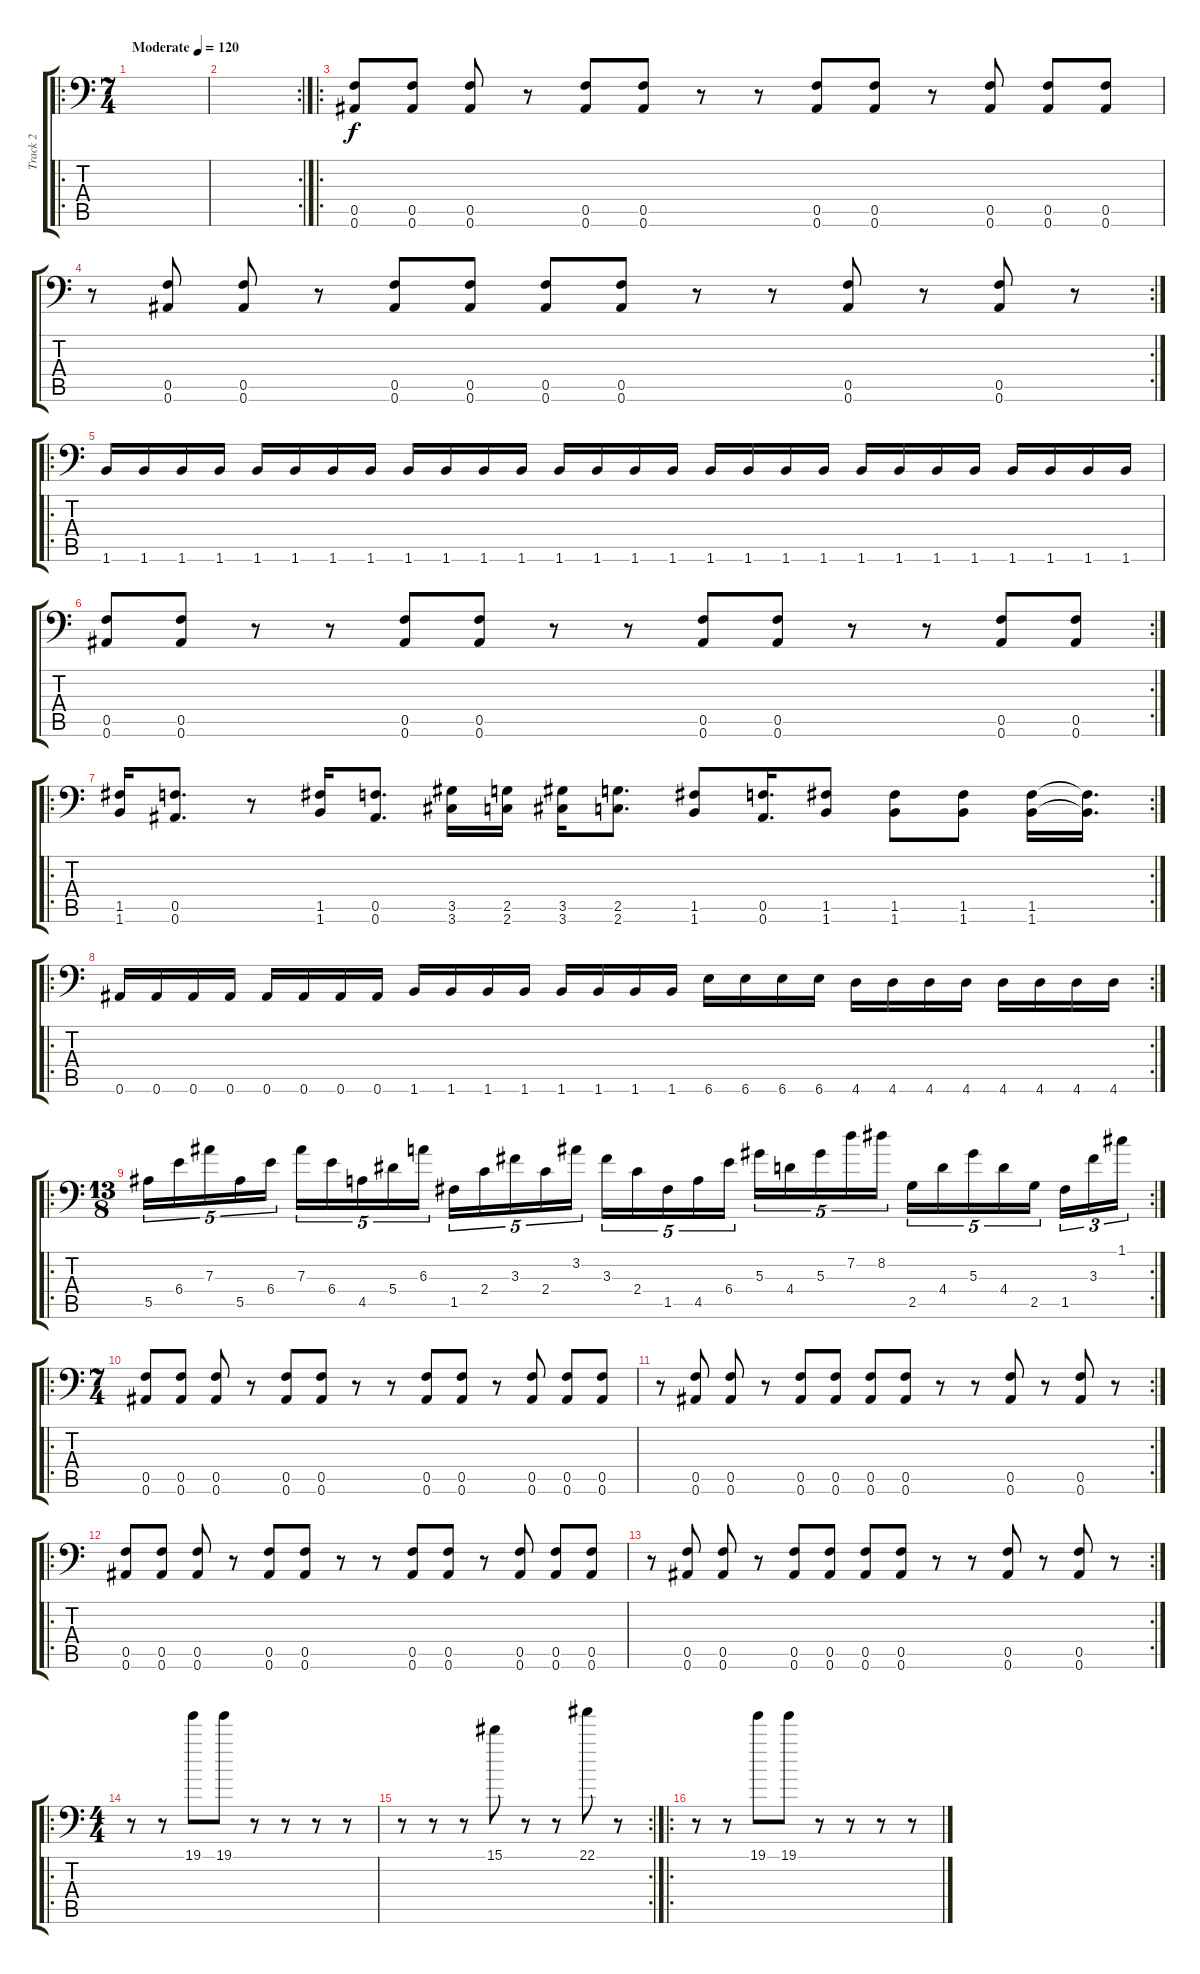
\track ("Track 2" "Track 2") {instrument distortionguitar}
\staff {score tabs}
\tuning (C4 G3 Eb3 Bb2 F2 Bb1) {hide}
\ro
\ts (7 4)
\tempo (120 "Moderate")
\clef f4
\ks c
|
\rc 2
|
\ro
(0.5 0.6).8 (0.5 0.6).8 (0.5 0.6).8 r.8 (0.5 0.6).8 (0.5 0.6).8 r.8 r.8 (0.5 0.6).8 (0.5 0.6).8 r.8 (0.5 0.6).8 (0.5 0.6).8 (0.5 0.6).8 |
\rc 2
r.8 (0.5 0.6).8 (0.5 0.6).8 r.8 (0.5 0.6).8 (0.5 0.6).8 (0.5 0.6).8 (0.5 0.6).8 r.8 r.8 (0.5 0.6).8 r.8 (0.5 0.6).8 r.8 |
\ro
1.6.16 1.6.16 1.6.16 1.6.16 1.6.16 1.6.16 1.6.16 1.6.16 1.6.16 1.6.16 1.6.16 1.6.16 1.6.16 1.6.16 1.6.16 1.6.16 1.6.16 1.6.16 1.6.16 1.6.16 1.6.16 1.6.16 1.6.16 1.6.16 1.6.16 1.6.16 1.6.16 1.6.16 |
\rc 2
(0.5 0.6).8 (0.5 0.6).8 r.8 r.8 (0.5 0.6).8 (0.5 0.6).8 r.8 r.8 (0.5 0.6).8 (0.5 0.6).8 r.8 r.8 (0.5 0.6).8 (0.5 0.6).8 |
\ro
\rc 2
(1.5 1.6).16 (0.5 0.6).8{d} r.8 (1.5 1.6).16 (0.5 0.6).8{d} (3.5 3.6).16 (2.5 2.6).16 (3.5 3.6).16 (2.5 2.6).8{d} (1.5 1.6).8 (0.5 0.6).16{d} (1.5 1.6).8 (1.5 1.6).8 (1.5 1.6).8 (1.5 1.6).16 (1.5{t} 1.6{t}).16{d} |
\ro
\rc 2
0.6.16 0.6.16 0.6.16 0.6.16 0.6.16 0.6.16 0.6.16 0.6.16 1.6.16 1.6.16 1.6.16 1.6.16 1.6.16 1.6.16 1.6.16 1.6.16 6.6.16 6.6.16 6.6.16 6.6.16 4.6.16 4.6.16 4.6.16 4.6.16 4.6.16 4.6.16 4.6.16 4.6.16 |
\ro
\rc 2
\ts (13 8)
5.5.16{tu (5 4)} 6.4.16{tu (5 4)} 7.3.16{tu (5 4)} 5.5.16{tu (5 4)} 6.4.16{tu (5 4)} 7.3.16{tu (5 4)} 6.4.16{tu (5 4)} 4.5.16{tu (5 4)} 5.4.16{tu (5 4)} 6.3.16{tu (5 4)} 1.5.16{tu (5 4)} 2.4.16{tu (5 4)} 3.3.16{tu (5 4)} 2.4.16{tu (5 4)} 3.2.16{tu (5 4)} 3.3.16{tu (5 4)} 2.4.16{tu (5 4)} 1.5.16{tu (5 4)} 4.5.16{tu (5 4)} 6.4.16{tu (5 4)} 5.3.16{tu (5 4)} 4.4.16{tu (5 4)} 5.3.16{tu (5 4)} 7.2.16{tu (5 4)} 8.2.16{tu (5 4)} 2.5.16{tu (5 4)} 4.4.16{tu (5 4)} 5.3.16{tu (5 4)} 4.4.16{tu (5 4)} 2.5.16{tu (5 4)} 1.5.16{tu (3 2)} 3.3.16{tu (3 2)} 1.1.16{tu (3 2)} |
\ro
\ts (7 4)
(0.5 0.6).8 (0.5 0.6).8 (0.5 0.6).8 r.8 (0.5 0.6).8 (0.5 0.6).8 r.8 r.8 (0.5 0.6).8 (0.5 0.6).8 r.8 (0.5 0.6).8 (0.5 0.6).8 (0.5 0.6).8 |
\rc 2
r.8 (0.5 0.6).8 (0.5 0.6).8 r.8 (0.5 0.6).8 (0.5 0.6).8 (0.5 0.6).8 (0.5 0.6).8 r.8 r.8 (0.5 0.6).8 r.8 (0.5 0.6).8 r.8 |
\ro
(0.5 0.6).8 (0.5 0.6).8 (0.5 0.6).8 r.8 (0.5 0.6).8 (0.5 0.6).8 r.8 r.8 (0.5 0.6).8 (0.5 0.6).8 r.8 (0.5 0.6).8 (0.5 0.6).8 (0.5 0.6).8 |
\rc 2
r.8 (0.5 0.6).8 (0.5 0.6).8 r.8 (0.5 0.6).8 (0.5 0.6).8 (0.5 0.6).8 (0.5 0.6).8 r.8 r.8 (0.5 0.6).8 r.8 (0.5 0.6).8 r.8 |
\ro
\ts (4 4)
r.8 r.8 19.1.8 19.1.8 r.8 r.8 r.8 r.8 |
\rc 2
r.8 r.8 r.8 15.1.8 r.8 r.8 22.1.8 r.8 |
\ro
r.8 r.8 19.1.8 19.1.8 r.8 r.8 r.8 r.8
